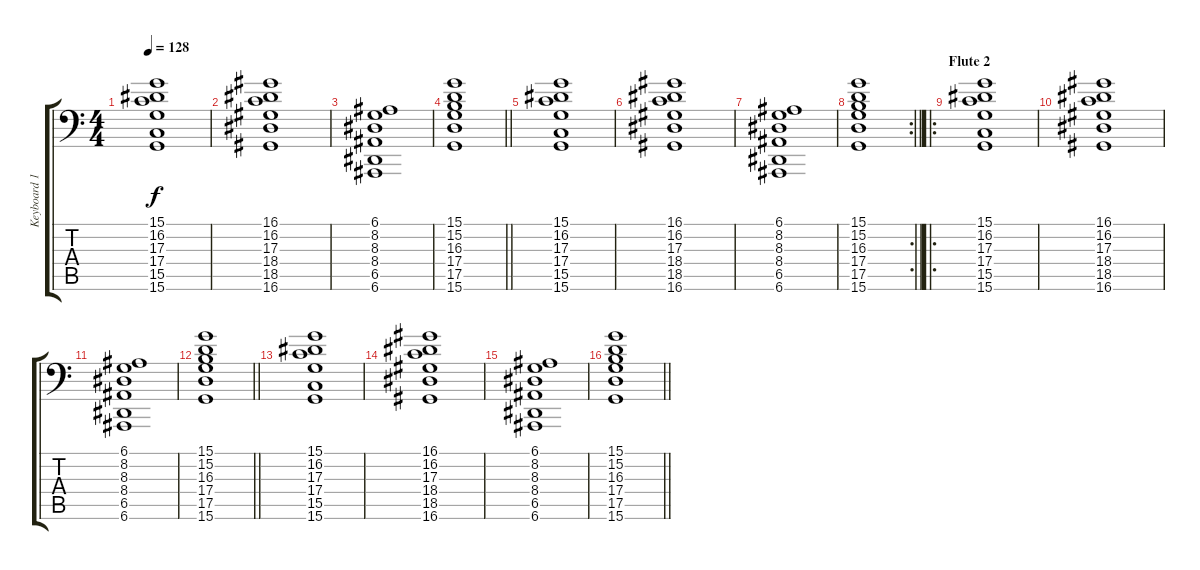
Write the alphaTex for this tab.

\track ("Keyboard 1" "Keyboard 1") {instrument stringensemble1}
\staff {score tabs}
\tuning (E3 B2 G2 D2 A1 E1) {hide}
\ts (4 4)
\tempo 128
\clef f4
\ks c
(15.1 16.2 17.3 17.4 15.5 15.6).1{dy f} |
(16.1 16.2 17.3 18.4 18.5 16.6).1 |
(6.1 8.2 8.3 8.4 6.5 6.6).1 |
\barLineRight lightlight
(15.1 15.2 16.3 17.4 17.5 15.6).1 |
(15.1 16.2 17.3 17.4 15.5 15.6).1 |
(16.1 16.2 17.3 18.4 18.5 16.6).1 |
(6.1 8.2 8.3 8.4 6.5 6.6).1 |
\rc 2
\barLineRight lightlight
(15.1 15.2 16.3 17.4 17.5 15.6).1 |
\ro
\section ("" "Flute 2")
(15.1 16.2 17.3 17.4 15.5 15.6).1 |
(16.1 16.2 17.3 18.4 18.5 16.6).1 |
(6.1 8.2 8.3 8.4 6.5 6.6).1 |
\barLineRight lightlight
(15.1 15.2 16.3 17.4 17.5 15.6).1 |
\section ("" "")
(15.1 16.2 17.3 17.4 15.5 15.6).1 |
(16.1 16.2 17.3 18.4 18.5 16.6).1 |
(6.1 8.2 8.3 8.4 6.5 6.6).1 |
\barLineRight lightlight
(15.1 15.2 16.3 17.4 17.5 15.6).1
